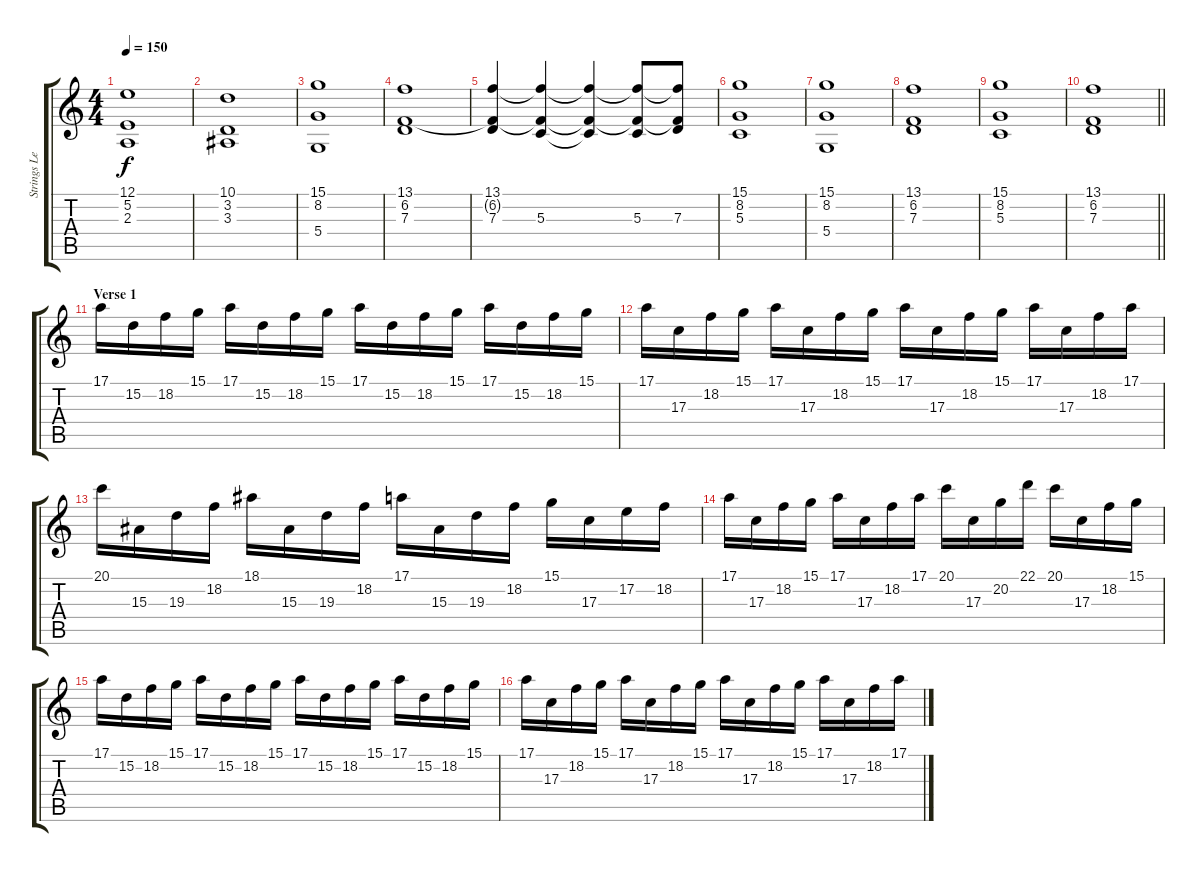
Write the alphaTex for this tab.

\track ("Strings Lead" "Strings Le") {instrument stringensemble1}
\staff {score tabs}
\tuning (E4 B3 G3 D3 A2 E2) {hide}
\ts (4 4)
\tempo 150
\clef g2
\ks c
(12.1 5.2 2.3).1{dy f} |
(10.1 3.2 3.3).1 |
(15.1 8.2 5.4).1 |
(13.1 6.2 7.3).1 |
(13.1 6.2{t} 7.3).4 (13.1{t} 6.2{t} 5.3).4 (13.1{t} 6.2{t} 5.3{t}).4 (13.1{t} 6.2{t} 5.3).8 (13.1{t} 6.2{t} 7.3).8 |
(15.1 8.2 5.3).1 |
(15.1 8.2 5.4).1 |
(13.1 6.2 7.3).1 |
(15.1 8.2 5.3).1 |
\barLineRight lightlight
(13.1 6.2 7.3).1 |
\section ("" "Verse 1")
17.1.16 15.2.16 18.2.16 15.1.16 17.1.16 15.2.16 18.2.16 15.1.16 17.1.16 15.2.16 18.2.16 15.1.16 17.1.16 15.2.16 18.2.16 15.1.16 |
17.1.16 17.3.16 18.2.16 15.1.16 17.1.16 17.3.16 18.2.16 15.1.16 17.1.16 17.3.16 18.2.16 15.1.16 17.1.16 17.3.16 18.2.16 17.1.16 |
20.1.16 15.3.16 19.3.16 18.2.16 18.1.16 15.3.16 19.3.16 18.2.16 17.1.16 15.3.16 19.3.16 18.2.16 15.1.16 17.3.16 17.2.16 18.2.16 |
17.1.16 17.3.16 18.2.16 15.1.16 17.1.16 17.3.16 18.2.16 17.1.16 20.1.16 17.3.16 20.2.16 22.1.16 20.1.16 17.3.16 18.2.16 15.1.16 |
17.1.16 15.2.16 18.2.16 15.1.16 17.1.16 15.2.16 18.2.16 15.1.16 17.1.16 15.2.16 18.2.16 15.1.16 17.1.16 15.2.16 18.2.16 15.1.16 |
17.1.16 17.3.16 18.2.16 15.1.16 17.1.16 17.3.16 18.2.16 15.1.16 17.1.16 17.3.16 18.2.16 15.1.16 17.1.16 17.3.16 18.2.16 17.1.16
